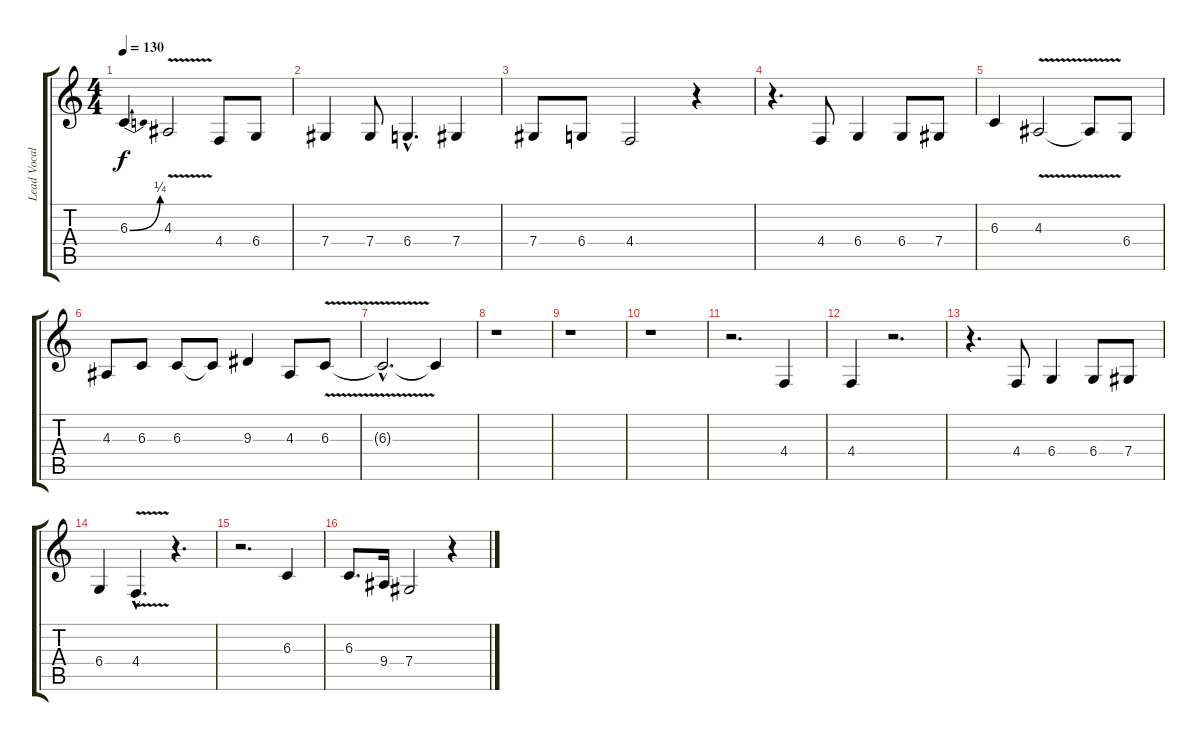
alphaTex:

\track ("Lead Vocal" "Lead Vocal") {instrument tenorsax}
\staff {score tabs}
\tuning (Eb4 Bb3 Gb3 Db3 Ab2 Eb2) {hide}
\ts (4 4)
\tempo 130
\clef g2
\ks c
6.3{be (bend 0 0 60 1)}.4{dy f} 4.3{v}.2 4.4.8 6.4.8 |
7.4.4 7.4.8 6.4{hac}.4{d} 7.4.4 |
7.4.8 6.4.8 4.4.2 r.4 |
r.4{d} 4.4.8 6.4.4 6.4.8 7.4.8 |
6.3.4 4.3{v}.2 4.3{t}.8 6.4.8 |
4.3.8 6.3.8 6.3.8 6.3{t}.8 9.3.4 4.3.8 6.3{v}.8 |
6.3{hac t}.2{d} 6.3{t}.4 |
r.1 |
r.1 |
r.1 |
r.2{d} 4.4.4 |
4.4.4 r.2{d} |
r.4{d} 4.4.8 6.4.4 6.4.8 7.4.8 |
6.4.4 4.4{v hac}.4{d} r.4{d} |
r.2{d} 6.3.4 |
6.3.8{d} 9.4.16 7.4.2 r.4
